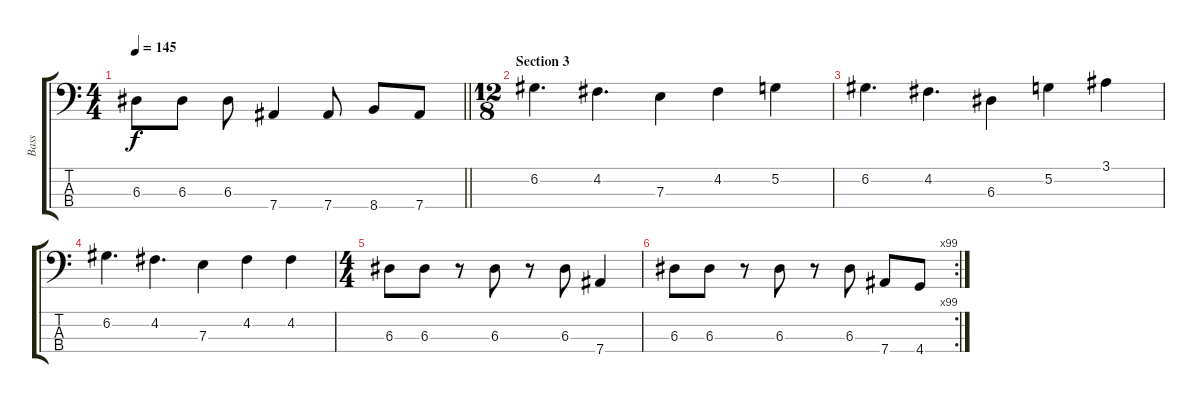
\track ("Bass" "Bass") {instrument electricbassfinger}
\staff {score tabs}
\tuning (G2 D2 A1 Eb1) {hide}
\ts (4 4)
\tempo 145
\clef f4
\barLineRight lightlight
\ks c
6.3.8{dy f} 6.3.8 6.3.8 7.4.4 7.4.8 8.4.8 7.4.8 |
\ts (12 8)
\section ("" "Section 3")
6.2.4{d} 4.2.4{d} 7.3.4 4.2.4 5.2.4 |
6.2.4{d} 4.2.4{d} 6.3.4 5.2.4 3.1.4 |
6.2.4{d} 4.2.4{d} 7.3.4 4.2.4 4.2.4 |
\ts (4 4)
6.3.8 6.3.8 r.8 6.3.8 r.8 6.3.8 7.4.4 |
\rc 99
6.3.8 6.3.8 r.8 6.3.8 r.8 6.3.8 7.4.8 4.4.8
